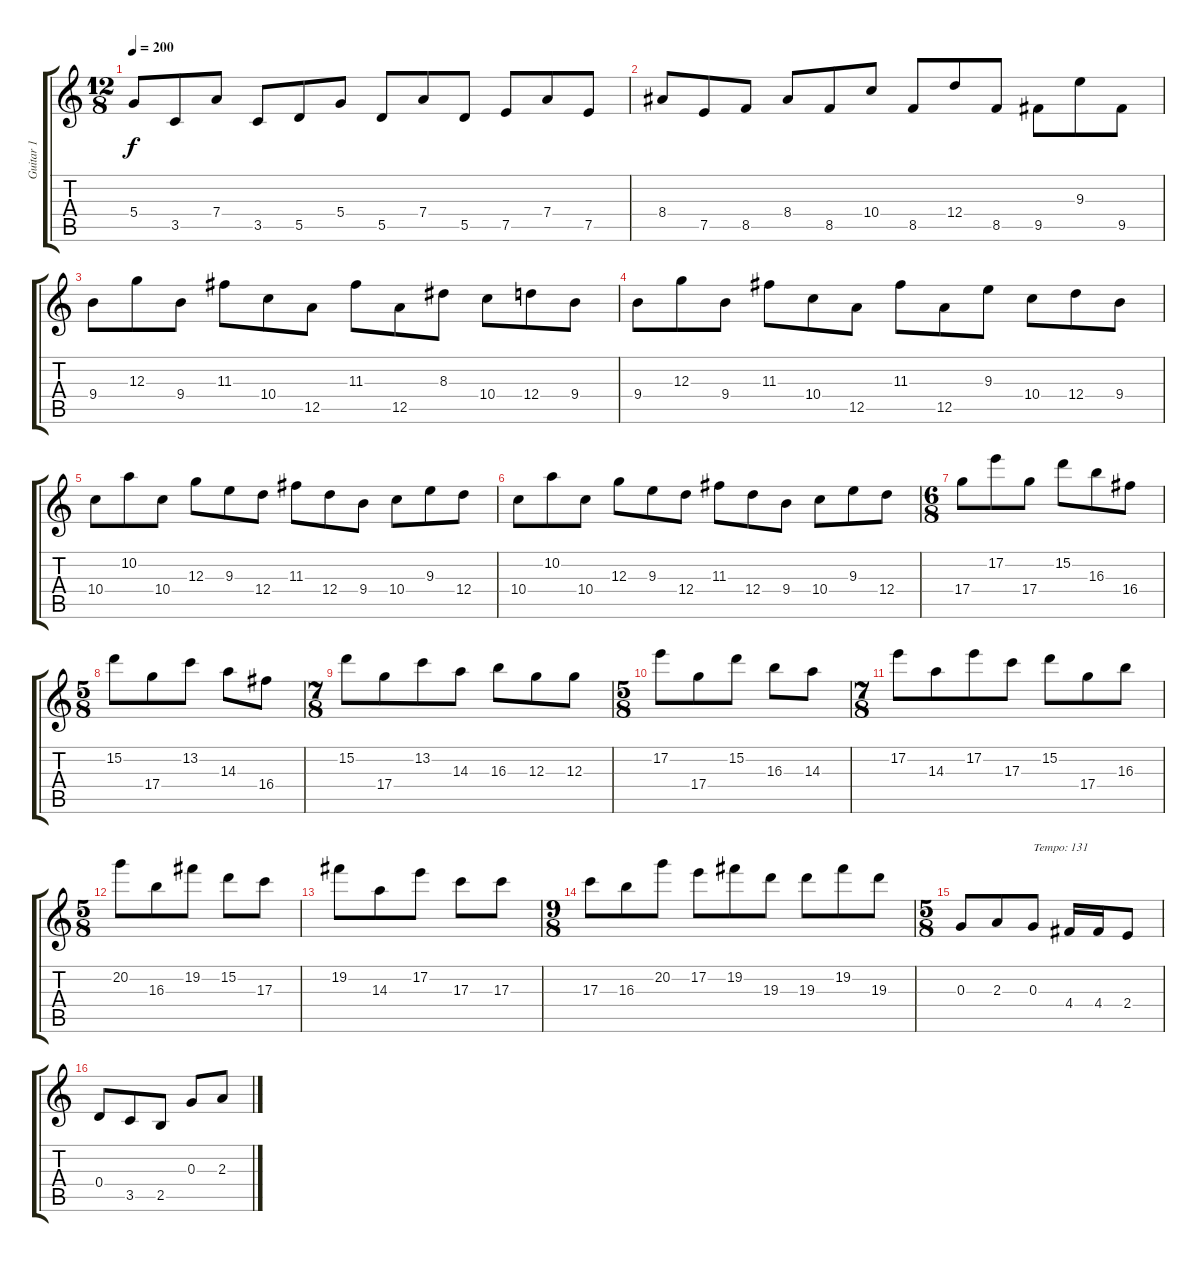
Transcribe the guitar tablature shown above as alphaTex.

\track ("Guitar 1" "Guitar 1") {instrument overdrivenguitar}
\staff {score tabs}
\tuning (E4 B3 G3 D3 A2 E2) {hide}
\ts (12 8)
\tempo 200
\clef g2
\ks c
5.4.8{dy f} 3.5.8 7.4.8 3.5.8 5.5.8 5.4.8 5.5.8 7.4.8 5.5.8 7.5.8 7.4.8 7.5.8 |
8.4.8 7.5.8 8.5.8 8.4.8 8.5.8 10.4.8 8.5.8 12.4.8 8.5.8 9.5.8 9.3.8 9.5.8 |
9.4.8 12.3.8 9.4.8 11.3.8 10.4.8 12.5.8 11.3.8 12.5.8 8.3.8 10.4.8 12.4.8 9.4.8 |
9.4.8 12.3.8 9.4.8 11.3.8 10.4.8 12.5.8 11.3.8 12.5.8 9.3.8 10.4.8 12.4.8 9.4.8 |
10.4.8 10.2.8 10.4.8 12.3.8 9.3.8 12.4.8 11.3.8 12.4.8 9.4.8 10.4.8 9.3.8 12.4.8 |
10.4.8 10.2.8 10.4.8 12.3.8 9.3.8 12.4.8 11.3.8 12.4.8 9.4.8 10.4.8 9.3.8 12.4.8 |
\ts (6 8)
17.4.8 17.2.8 17.4.8 15.2.8 16.3.8 16.4.8 |
\ts (5 8)
15.2.8 17.4.8 13.2.8 14.3.8 16.4.8 |
\ts (7 8)
15.2.8 17.4.8 13.2.8 14.3.8 16.3.8 12.3.8 12.3.8 |
\ts (5 8)
17.2.8 17.4.8 15.2.8 16.3.8 14.3.8 |
\ts (7 8)
17.2.8 14.3.8 17.2.8 17.3.8 15.2.8 17.4.8 16.3.8 |
\ts (5 8)
20.2.8 16.3.8 19.2.8 15.2.8 17.3.8 |
19.2.8 14.3.8 17.2.8 17.3.8 17.3.8 |
\ts (9 8)
17.3.8 16.3.8 20.2.8 17.2.8 19.2.8 19.3.8 19.3.8 19.2.8 19.3.8 |
\ts (5 8)
0.3.8{volume 9} 2.3.8 0.3.8{txt "Tempo: 131"} 4.4.16 4.4.16 2.4.8 |
0.4.8 3.5.8 2.5.8 0.3.8 2.3.8
